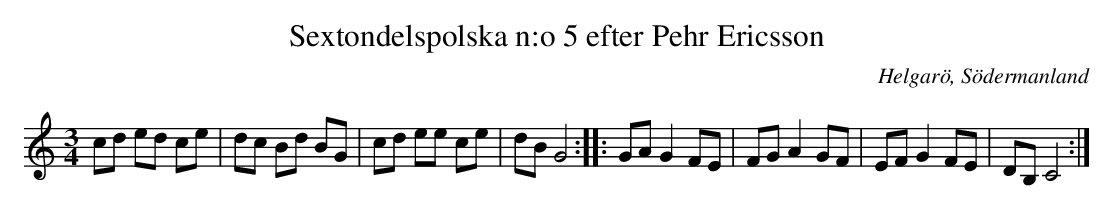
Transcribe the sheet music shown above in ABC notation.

X:1
T:Sextondelspolska n:o 5 efter Pehr Ericsson
O:Helgarö, Södermanland
M:3/4
L:1/8
K:C
 cd ed ce | dc Bd BG | cd ee ce | dB G4 :: GA G2 FE | FG A2 GF | EF G2 FE | DB, C4 :| %8
